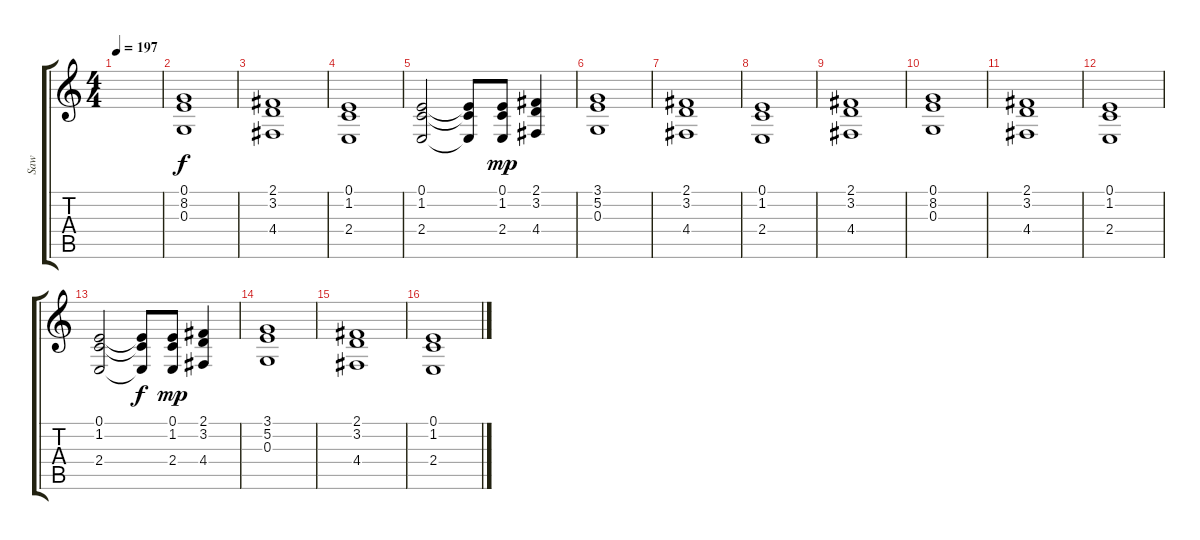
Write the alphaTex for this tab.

\track ("Saw" "Saw") {instrument stringensemble1}
\staff {score tabs}
\tuning (E4 B3 G3 D3 A2 E2) {hide}
\ts (4 4)
\tempo 197
\clef g2
\ks c
|
(0.1 8.2 0.3).1 |
(2.1 3.2 4.4).1 |
(0.1 1.2 2.4).1 |
(0.1 1.2 2.4).2 (0.1{t} 1.2{t} 2.4{t}).8{dy f} (0.1 1.2 2.4).8{dy mp} (2.1 3.2 4.4).4 |
(3.1 5.2 0.3).1 |
(2.1 3.2 4.4).1 |
(0.1 1.2 2.4).1 |
(2.1 3.2 4.4).1 |
(0.1 8.2 0.3).1 |
(2.1 3.2 4.4).1 |
(0.1 1.2 2.4).1 |
(0.1 1.2 2.4).2 (0.1{t} 1.2{t} 2.4{t}).8{dy f} (0.1 1.2 2.4).8{dy mp} (2.1 3.2 4.4).4 |
(3.1 5.2 0.3).1 |
(2.1 3.2 4.4).1 |
(0.1 1.2 2.4).1
